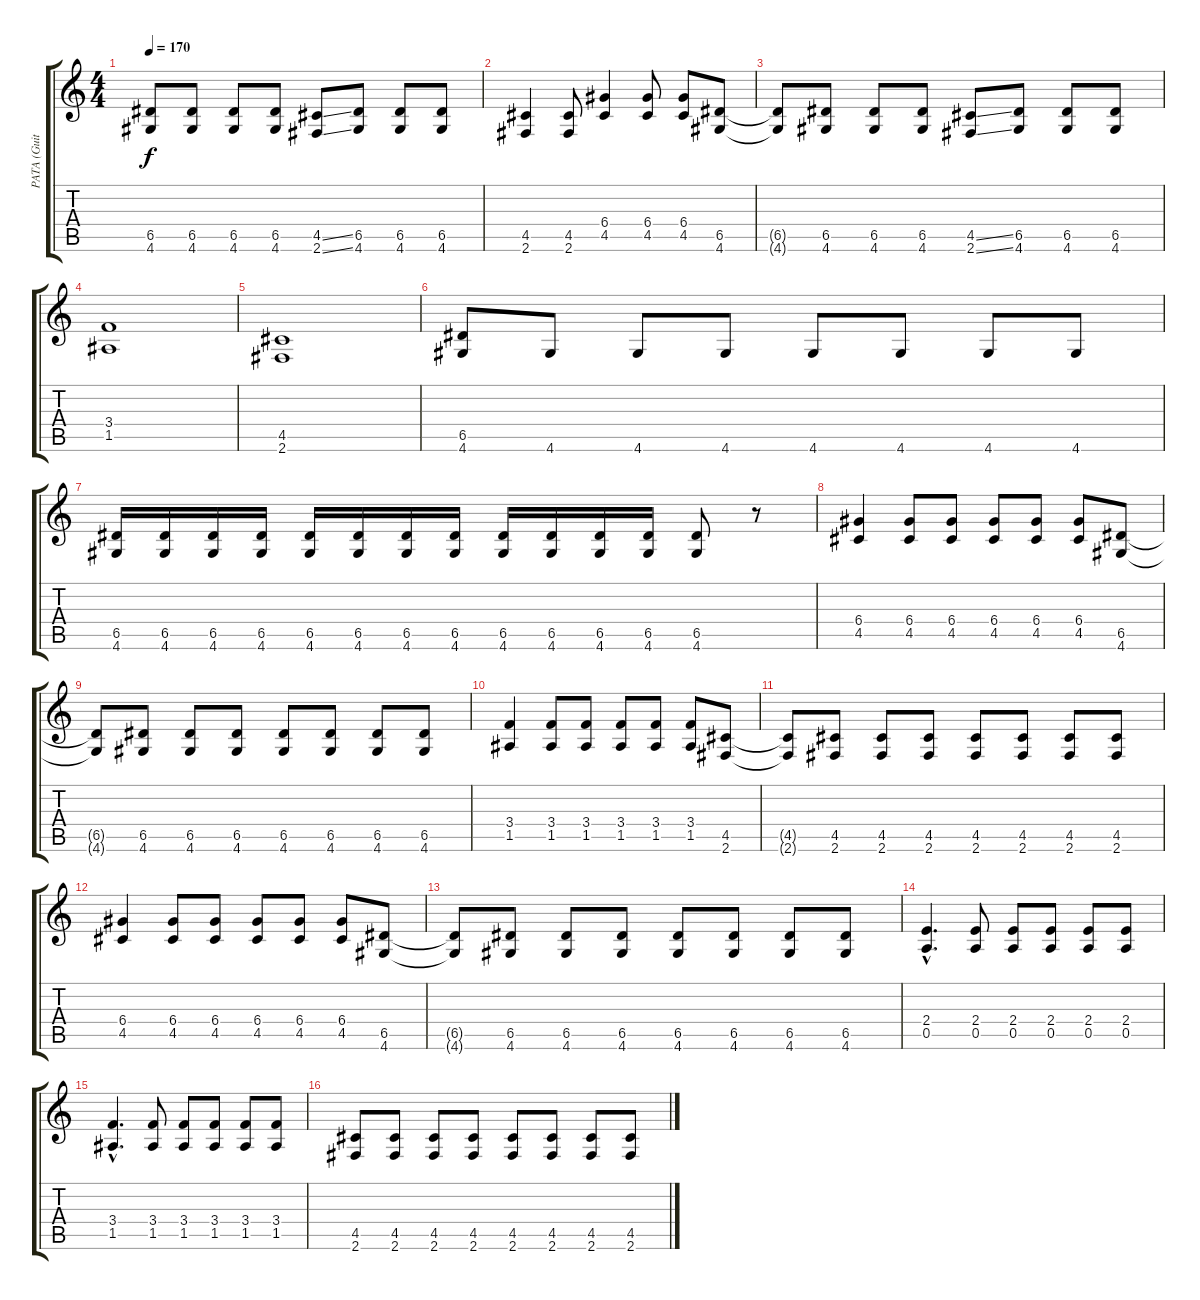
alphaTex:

\track ("PATA (Guitar)" "PATA (Guit") {instrument distortionguitar}
\staff {score tabs}
\tuning (E4 B3 G3 D3 A2 E2) {hide}
\ts (4 4)
\tempo 170
\clef g2
\ks c
(6.5{t} 4.6{t}).8{dy f} (6.5 4.6).8 (6.5 4.6).8 (6.5 4.6).8 (4.5{ss} 2.6{ss}).8 (6.5 4.6).8 (6.5 4.6).8 (6.5 4.6).8 |
(4.5 2.6).4 (4.5 2.6).8 (6.4 4.5).4 (6.4 4.5).8 (6.4 4.5).8 (6.5 4.6).8 |
(6.5{t} 4.6{t}).8 (6.5 4.6).8 (6.5 4.6).8 (6.5 4.6).8 (4.5{ss} 2.6{ss}).8 (6.5 4.6).8 (6.5 4.6).8 (6.5 4.6).8 |
(3.4 1.5).1 |
(4.5 2.6).1 |
(6.5 4.6).8 4.6.8 4.6.8 4.6.8 4.6.8 4.6.8 4.6.8 4.6.8 |
(6.5 4.6).16 (6.5 4.6).16 (6.5 4.6).16 (6.5 4.6).16 (6.5 4.6).16 (6.5 4.6).16 (6.5 4.6).16 (6.5 4.6).16 (6.5 4.6).16 (6.5 4.6).16 (6.5 4.6).16 (6.5 4.6).16 (6.5 4.6).8 r.8 |
(6.4 4.5).4 (6.4 4.5).8 (6.4 4.5).8 (6.4 4.5).8 (6.4 4.5).8 (6.4 4.5).8 (6.5 4.6).8 |
(6.5{t} 4.6{t}).8 (6.5 4.6).8 (6.5 4.6).8 (6.5 4.6).8 (6.5 4.6).8 (6.5 4.6).8 (6.5 4.6).8 (6.5 4.6).8 |
(3.4 1.5).4 (3.4 1.5).8 (3.4 1.5).8 (3.4 1.5).8 (3.4 1.5).8 (3.4 1.5).8 (4.5 2.6).8 |
(4.5{t} 2.6{t}).8 (4.5 2.6).8 (4.5 2.6).8 (4.5 2.6).8 (4.5 2.6).8 (4.5 2.6).8 (4.5 2.6).8 (4.5 2.6).8 |
(6.4 4.5).4 (6.4 4.5).8 (6.4 4.5).8 (6.4 4.5).8 (6.4 4.5).8 (6.4 4.5).8 (6.5 4.6).8 |
(6.5{t} 4.6{t}).8 (6.5 4.6).8 (6.5 4.6).8 (6.5 4.6).8 (6.5 4.6).8 (6.5 4.6).8 (6.5 4.6).8 (6.5 4.6).8 |
(2.4{hac} 0.5{hac}).4{d} (2.4 0.5).8 (2.4 0.5).8 (2.4 0.5).8 (2.4 0.5).8 (2.4 0.5).8 |
(3.4{hac} 1.5{hac}).4{d} (3.4 1.5).8 (3.4 1.5).8 (3.4 1.5).8 (3.4 1.5).8 (3.4 1.5).8 |
(4.5 2.6).8 (4.5 2.6).8 (4.5 2.6).8 (4.5 2.6).8 (4.5 2.6).8 (4.5 2.6).8 (4.5 2.6).8 (4.5 2.6).8
